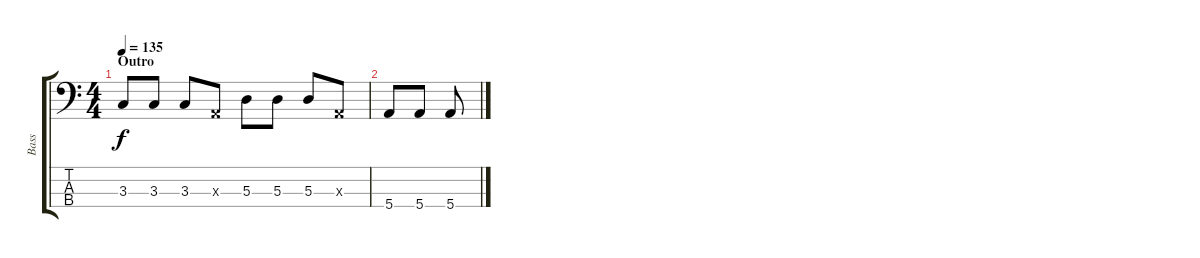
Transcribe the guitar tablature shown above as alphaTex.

\track ("Bass" "Bass") {instrument electricbassfinger}
\staff {score tabs}
\tuning (G2 D2 A1 E1) {hide}
\ts (4 4)
\section ("" "Outro")
\tempo 135
\clef f4
\ks c
3.3.8{dy f} 3.3.8 3.3.8 0.3{x}.8 5.3.8 5.3.8 5.3.8 0.3{x}.8 |
5.4.8 5.4.8 5.4.8
